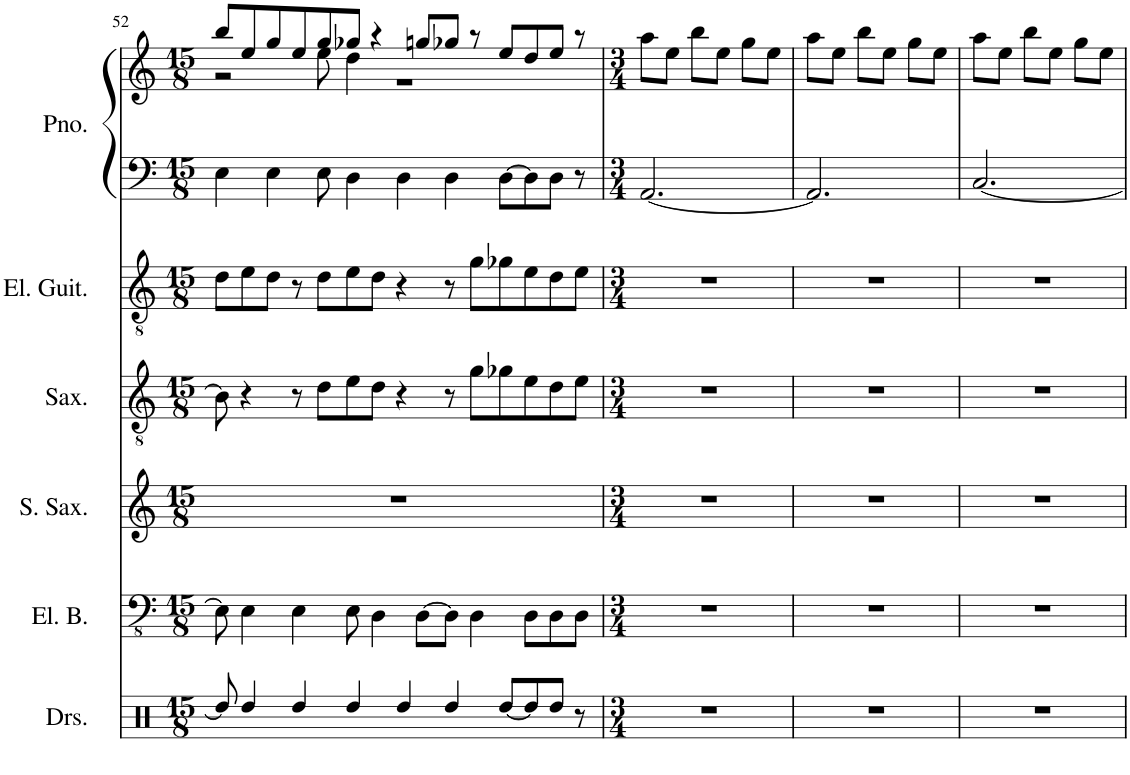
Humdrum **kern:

**kern	**kern	**kern	**kern	**kern	**kern	**kern
*part6	*part5	*part4	*part3	*part2	*part1	*part1
*staff7	*staff6	*staff5	*staff4	*staff3	*staff2	*staff1
*I"Drumset	*I"Electric Bass	*I"Soprano Saxophone	*I"Saxophone	*I"Electric Guitar	*I"Piano	*
*I'Drs.	*I'El. B.	*I'S. Sax.	*I'Sax.	*I'El. Guit.	*I'Pno.	*
!!LO:PB:g=z
*clefX	*clefFv4	*clefG2	*clefGv2	*clefGv2	*clefF4	*clefG2
*	*	*ITrd1c2	*ITrd8c14	*	*	*
*k[]	*k[]	*k[]	*k[]	*k[]	*k[]	*k[]
*M15/8	*M15/8	*M15/8	*M15/8	*M15/8	*M15/8	*M15/8
=52	=52	=52	=52	=52	=52	=52
*	*	*	*	*	*	*^
8Rdd/]	8EE\]	1...r	8B\]	8d\L	4E\	8bb/L	2r
4Rdd/	4EE\	.	4r	8e\	.	8ee/	.
.	.	.	.	8d\J	4E\	8gg/	.
4Rdd/	4EE\	.	8r	8r	.	8ee/	.
.	.	.	8d\L	8d\L	8E\	8gg/	8ee\
4Rdd/	8EE\	.	8e\	8e\	4D\	8gg-X/J	4dd\
.	4DD\	.	8d\J	8d\J	.	4r	.
4Rdd/	.	.	4r	4r	4D\	.	1r
.	[8DD\L	.	.	.	.	8ggn/L	.
4Rdd/	8DD\J]	.	8r	8r	4D\	8gg-X/J	.
.	4DD\	.	8g\L	8g\L	.	8r	.
[8Rdd/L	.	.	8g-X\	8g-X\	[8D\L	8ee/L	.
8Rdd/]	8DD\L	.	8e\	8e\	8D\]	8dd/	.
8Rdd/J	8DD\	.	8d\	8d\	8D\J	8ee/J	.
8r	8DD\J	.	8e\J	8e\J	8r	8r	.
*	*	*	*	*	*	*v	*v
=53	=53	=53	=53	=53	=53	=53
*M3/4	*M3/4	*M3/4	*M3/4	*M3/4	*M3/4	*M3/4
2.r	2.r	2.r	2.r	2.r	[2.AA/	8aa\L
.	.	.	.	.	.	8ee\J
.	.	.	.	.	.	8bb\L
.	.	.	.	.	.	8ee\J
.	.	.	.	.	.	8gg\L
.	.	.	.	.	.	8ee\J
=54	=54	=54	=54	=54	=54	=54
2.r	2.r	2.r	2.r	2.r	2.AA/]	8aa\L
.	.	.	.	.	.	8ee\J
.	.	.	.	.	.	8bb\L
.	.	.	.	.	.	8ee\J
.	.	.	.	.	.	8gg\L
.	.	.	.	.	.	8ee\J
=55	=55	=55	=55	=55	=55	=55
2.r	2.r	2.r	2.r	2.r	[2.C/	8aa\L
.	.	.	.	.	.	8ee\J
.	.	.	.	.	.	8bb\L
.	.	.	.	.	.	8ee\J
.	.	.	.	.	.	8gg\L
.	.	.	.	.	.	8ee\J
=	=	=	=	=	=	=
*-	*-	*-	*-	*-	*-	*-
